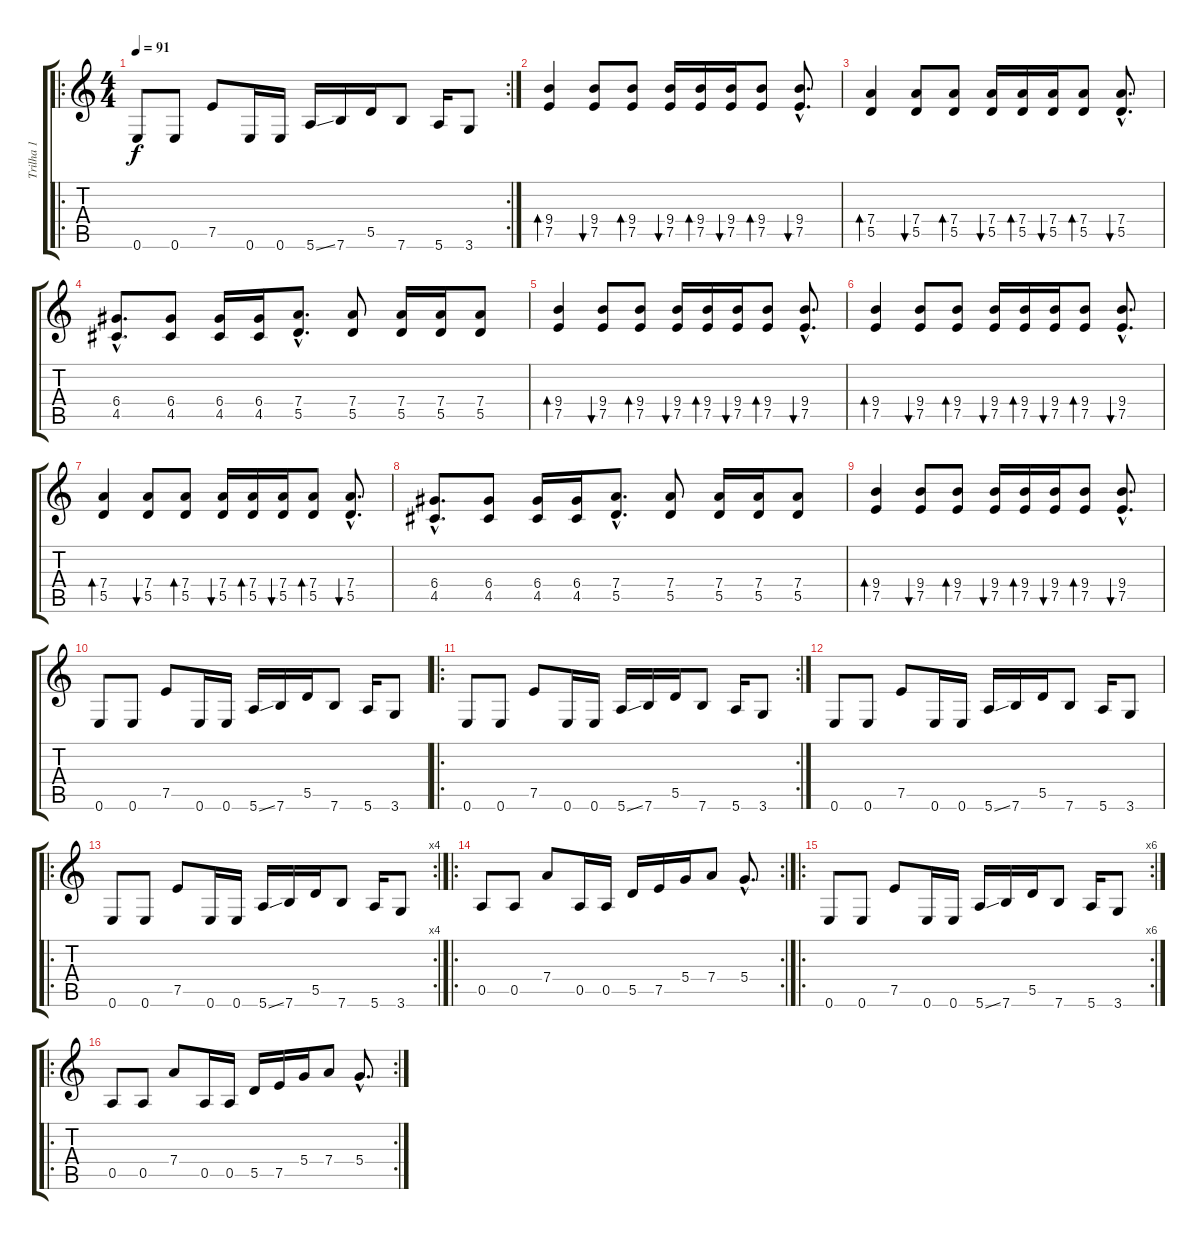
\track ("Trilha 1" "Trilha 1") {instrument overdrivenguitar}
\staff {score tabs}
\tuning (E4 B3 G3 D3 A2 E2) {hide}
\ro
\rc 2
\ts (4 4)
\tempo 91
\clef g2
\ks c
0.6.8{dy f} 0.6.8 7.5.8 0.6.16 0.6.16 5.6{ss}.16 7.6.16 5.5.16 7.6.8 5.6.16 3.6.8 |
(9.4 7.5).4{bd 120} (9.4 7.5).8{bu 120} (9.4 7.5).8{bd 120} (9.4 7.5).16{bu 120} (9.4 7.5).16{bd 120} (9.4 7.5).16{bu 120} (9.4 7.5).8{bd 120} (9.4{hac} 7.5{hac}).8{d bu 120} |
(7.4 5.5).4{bd 120} (7.4 5.5).8{bu 120} (7.4 5.5).8{bd 120} (7.4 5.5).16{bu 120} (7.4 5.5).16{bd 120} (7.4 5.5).16{bu 120} (7.4 5.5).8{bd 120} (7.4{hac} 5.5{hac}).8{d bu 120} |
(6.4{hac} 4.5{hac}).8{d} (6.4 4.5).8 (6.4 4.5).16 (6.4 4.5).16 (7.4{hac} 5.5{hac}).8{d} (7.4 5.5).8 (7.4 5.5).16 (7.4 5.5).16 (7.4 5.5).8 |
(9.4 7.5).4{bd 120} (9.4 7.5).8{bu 120} (9.4 7.5).8{bd 120} (9.4 7.5).16{bu 120} (9.4 7.5).16{bd 120} (9.4 7.5).16{bu 120} (9.4 7.5).8{bd 120} (9.4{hac} 7.5{hac}).8{d bu 120} |
(9.4 7.5).4{bd 120} (9.4 7.5).8{bu 120} (9.4 7.5).8{bd 120} (9.4 7.5).16{bu 120} (9.4 7.5).16{bd 120} (9.4 7.5).16{bu 120} (9.4 7.5).8{bd 120} (9.4{hac} 7.5{hac}).8{d bu 120} |
(7.4 5.5).4{bd 120} (7.4 5.5).8{bu 120} (7.4 5.5).8{bd 120} (7.4 5.5).16{bu 120} (7.4 5.5).16{bd 120} (7.4 5.5).16{bu 120} (7.4 5.5).8{bd 120} (7.4{hac} 5.5{hac}).8{d bu 120} |
(6.4{hac} 4.5{hac}).8{d} (6.4 4.5).8 (6.4 4.5).16 (6.4 4.5).16 (7.4{hac} 5.5{hac}).8{d} (7.4 5.5).8 (7.4 5.5).16 (7.4 5.5).16 (7.4 5.5).8 |
(9.4 7.5).4{bd 120} (9.4 7.5).8{bu 120} (9.4 7.5).8{bd 120} (9.4 7.5).16{bu 120} (9.4 7.5).16{bd 120} (9.4 7.5).16{bu 120} (9.4 7.5).8{bd 120} (9.4{hac} 7.5{hac}).8{d bu 120} |
0.6.8 0.6.8 7.5.8 0.6.16 0.6.16 5.6{ss}.16 7.6.16 5.5.16 7.6.8 5.6.16 3.6.8 |
\ro
\rc 2
0.6.8 0.6.8 7.5.8 0.6.16 0.6.16 5.6{ss}.16 7.6.16 5.5.16 7.6.8 5.6.16 3.6.8 |
0.6.8 0.6.8 7.5.8 0.6.16 0.6.16 5.6{ss}.16 7.6.16 5.5.16 7.6.8 5.6.16 3.6.8 |
\ro
\rc 4
0.6.8 0.6.8 7.5.8 0.6.16 0.6.16 5.6{ss}.16 7.6.16 5.5.16 7.6.8 5.6.16 3.6.8 |
\ro
\rc 2
0.5.8 0.5.8 7.4.8 0.5.16 0.5.16 5.5.16 7.5.16 5.4.16 7.4.8 5.4{hac}.8{d} |
\ro
\rc 6
0.6.8 0.6.8 7.5.8 0.6.16 0.6.16 5.6{ss}.16 7.6.16 5.5.16 7.6.8 5.6.16 3.6.8 |
\ro
\rc 2
0.5.8 0.5.8 7.4.8 0.5.16 0.5.16 5.5.16 7.5.16 5.4.16 7.4.8 5.4{hac}.8{d}
